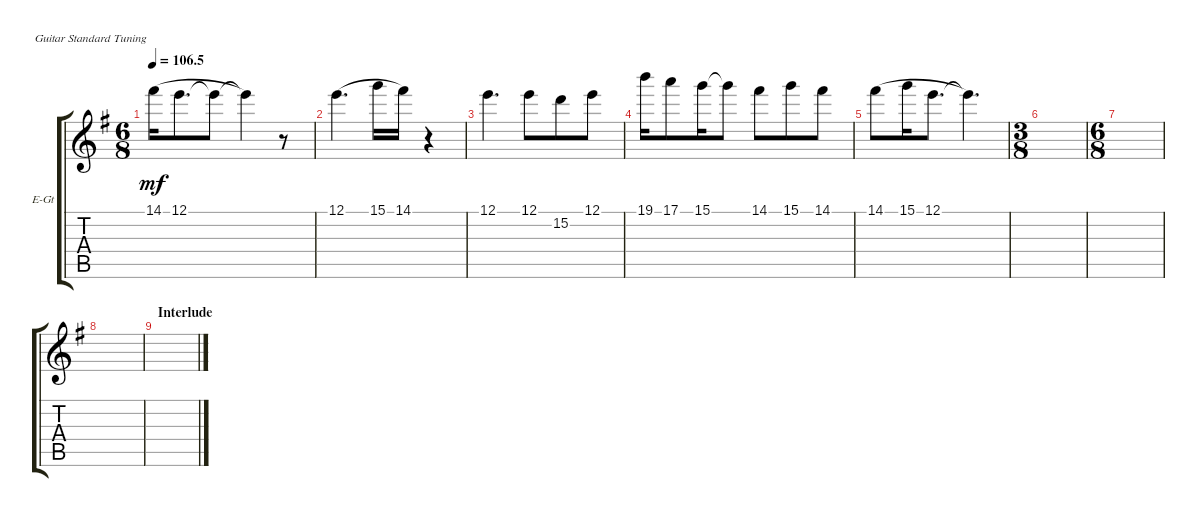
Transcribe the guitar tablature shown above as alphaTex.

\defaultSystemsLayout 4
\bracketExtendMode groupsimilarinstruments
\firstSystemTrackNameOrientation horizontal
\otherSystemsTrackNameOrientation horizontal
\track ("Electric Guitar" "E-Gt") {instrument overdrivenguitar}
\staff {score tabs}
\tuning (E4 B3 G3 D3 A2 E2)
\ts (6 8)
\tempo
106.5
\accidentals auto
\clef g2
\ottava regular
\simile none
\scale
0.333333
\ks g
14.1.16{dy mf legatoorigin} 12.1.8{d legatoorigin} 12.1{t}.8{legatoorigin} 12.1{t}.4 r.8 |
\scale
0.333333 12.1.4{d legatoorigin} 15.1.16{legatoorigin} 14.1.16 r.4 |
\scale
0.333333 12.1.4{d} 12.1.8 15.2.8 12.1.8 |
\scale
0.333333 19.1.16 17.1.8 15.1.16 15.1{t}.8 14.1.8 15.1.8 14.1.8 |
\scale
0.333333 14.1.8{legatoorigin} 15.1.16{legatoorigin} 12.1.8{d legatoorigin} 12.1{t}.4{d} |
\ts (3 8)
\scale
0.39527 |
\ts (6 8)
\scale
0.39527 |
\scale
0.209459 |
\section ("" "Interlude")
\scale
0.333333 |
\scale
0.333333 |
\scale
0.333333 |
\scale
0.333333 |
\scale
0.333333 |
\scale
0.333333 |
\scale
0.333333 |
\scale
0.333333
